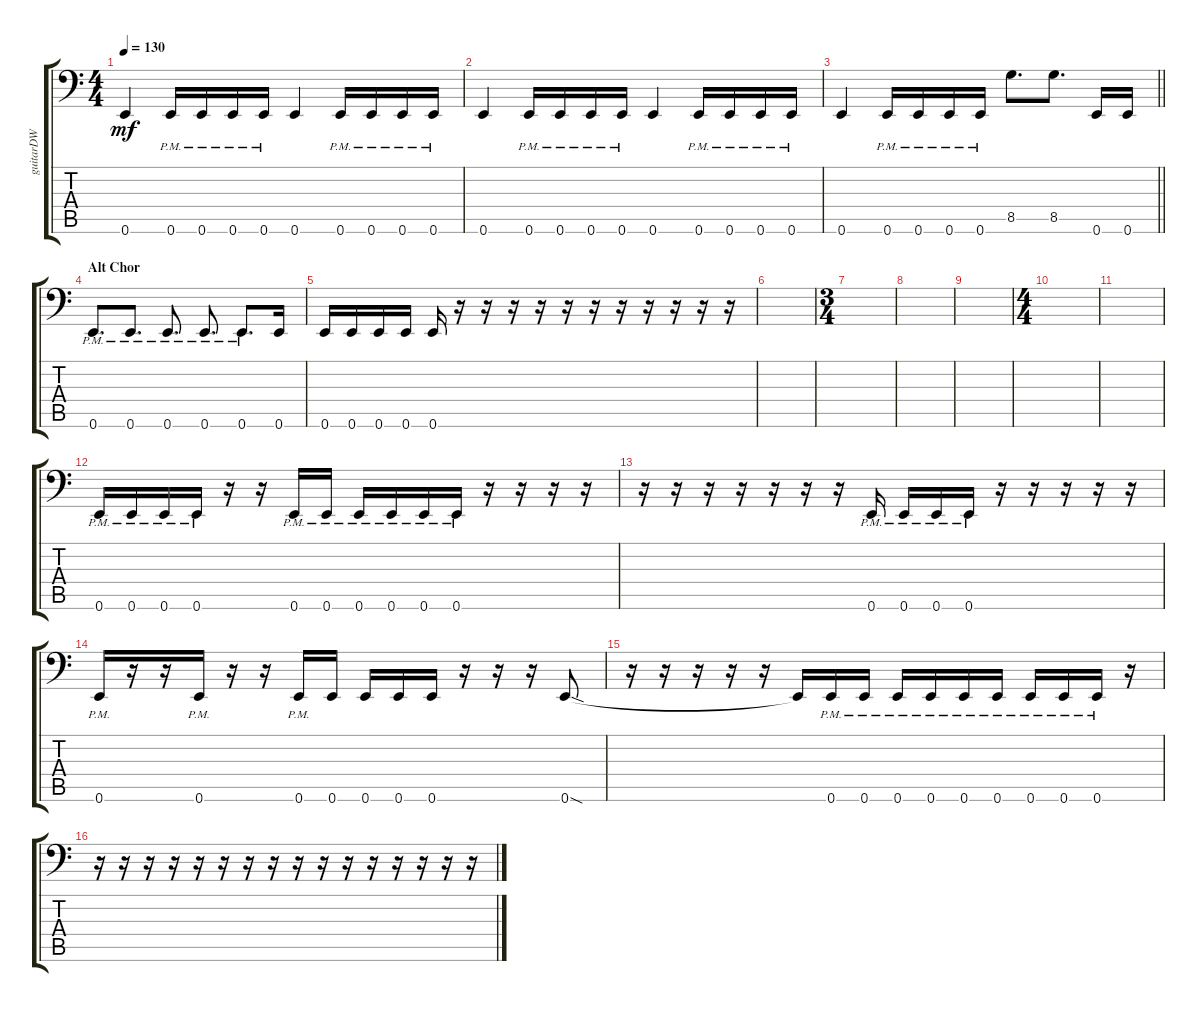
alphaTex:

\track ("guitarDW" "guitarDW") {instrument distortionguitar}
\staff {score tabs}
\tuning (Gb3 Db3 A2 E2 B1 E1) {hide}
\ts (4 4)
\tempo 130
\clef f4
\ks c
0.6.4{dy mf} 0.6{pm}.16 0.6{pm}.16 0.6{pm}.16 0.6{pm}.16 0.6.4 0.6{pm}.16 0.6{pm}.16 0.6{pm}.16 0.6{pm}.16 |
0.6.4 0.6{pm}.16 0.6{pm}.16 0.6{pm}.16 0.6{pm}.16 0.6.4 0.6{pm}.16 0.6{pm}.16 0.6{pm}.16 0.6{pm}.16 |
\barLineRight lightlight
0.6.4 0.6{pm}.16 0.6{pm}.16 0.6{pm}.16 0.6{pm}.16 8.5.8{d} 8.5.8{d} 0.6.16 0.6.16 |
\section ("" "Alt Chor")
0.6{pm}.8{d} 0.6{pm}.8{d} 0.6{pm}.8{d} 0.6{pm}.8{d} 0.6{pm}.8{d} 0.6.16 |
0.6.16 0.6.16 0.6.16 0.6.16 0.6.16 r.16 r.16 r.16 r.16 r.16 r.16 r.16 r.16 r.16 r.16 r.16 |
|
\ts (3 4)
|
|
|
\ts (4 4)
|
|
0.6{pm}.16 0.6{pm}.16 0.6{pm}.16 0.6{pm}.16 r.16 r.16 0.6{pm}.16 0.6{pm}.16 0.6{pm}.16 0.6{pm}.16 0.6{pm}.16 0.6{pm}.16 r.16 r.16 r.16 r.16 |
r.16 r.16 r.16 r.16 r.16 r.16 r.16 0.6{pm}.16 0.6{pm}.16 0.6{pm}.16 0.6{pm}.16 r.16 r.16 r.16 r.16 r.16 |
0.6{pm}.16 r.16 r.16 0.6{pm}.16 r.16 r.16 0.6{pm}.16 0.6.16 0.6.16 0.6.16 0.6.16 r.16 r.16 r.16 0.6{sod}.8 |
r.16 r.16 r.16 r.16 r.16 0.6{t}.16 0.6{pm}.16 0.6{pm}.16 0.6{pm}.16 0.6{pm}.16 0.6{pm}.16 0.6{pm}.16 0.6{pm}.16 0.6{pm}.16 0.6{pm}.16 r.16 |
r.16 r.16 r.16 r.16 r.16 r.16 r.16 r.16 r.16 r.16 r.16 r.16 r.16 r.16 r.16 r.16
